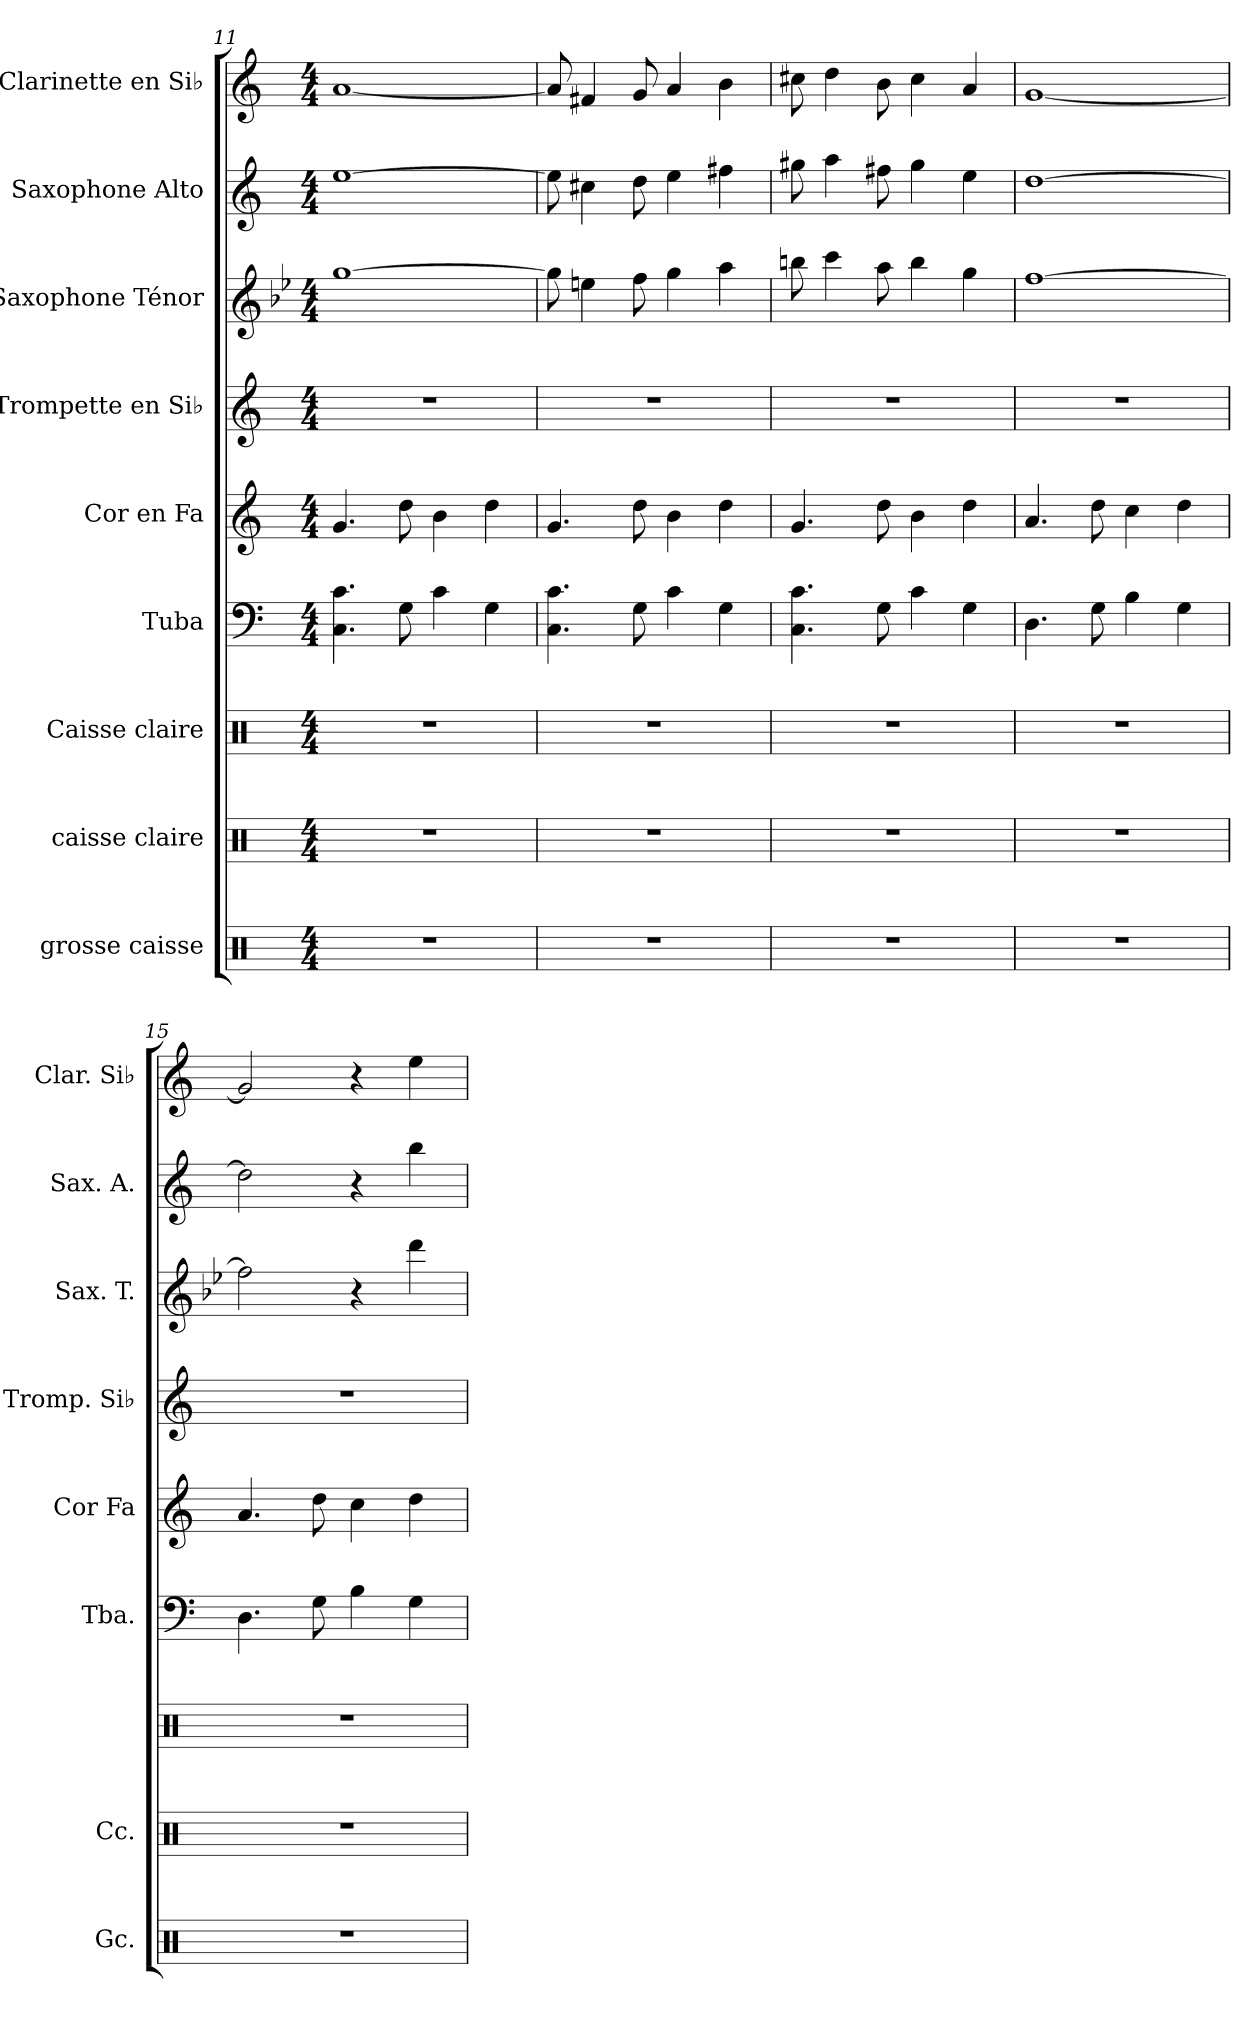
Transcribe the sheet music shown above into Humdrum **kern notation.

**kern	**kern	**kern	**kern	**kern	**kern	**kern	**kern	**kern
*part9	*part8	*part7	*part6	*part5	*part4	*part3	*part2	*part1
*staff9	*staff8	*staff7	*staff6	*staff5	*staff4	*staff3	*staff2	*staff1
*I"grosse caisse	*I"caisse claire	*I"Caisse claire	*I"Tuba	*I"Cor en Fa	*I"Trompette en Si♭	*I"Saxophone Ténor	*I"Saxophone Alto	*I"Clarinette en Si♭
*I'Gc.	*I'Cc.	*	*I'Tba.	*I'Cor Fa	*I'Tromp. Si♭	*I'Sax. T.	*I'Sax. A.	*I'Clar. Si♭
*clefX	*clefX	*clefX	*clefF4	*clefG2	*clefG2	*clefG2	*clefG2	*clefG2
*	*	*	*	*ITrd4c7	*ITrd1c2	*ITrd8c14	*ITrd5c9	*ITrd1c2
*k[]	*k[]	*k[]	*k[]	*k[b-]	*k[b-e-]	*k[b-e-]	*k[b-e-a-]	*k[b-e-]
*M4/4	*M4/4	*M4/4	*M4/4	*M4/4	*M4/4	*M4/4	*M4/4	*M4/4
=11	=11	=11	=11	=11	=11	=11	=11	=11
1r	1r	1r	4.C\ 4.c\	4.c/	1r	[1g	[1g	[1g
.	.	.	8G\	8g\	.	.	.	.
.	.	.	4c\	4e\	.	.	.	.
.	.	.	4G\	4g\	.	.	.	.
=12	=12	=12	=12	=12	=12	=12	=12	=12
1r	1r	1r	4.C\ 4.c\	4.c/	1r	8g\]	8g\]	8g/]
.	.	.	.	.	.	4en\	4en\	4en/
.	.	.	8G\	8g\	.	8f\	8f\	8f/
.	.	.	4c\	4e\	.	4g\	4g\	4g/
.	.	.	4G\	4g\	.	4a\	4an\	4a\
=13	=13	=13	=13	=13	=13	=13	=13	=13
1r	1r	1r	4.C\ 4.c\	4.c/	1r	8bn\	8bn\	8bn\
.	.	.	.	.	.	4cc\	4cc\	4cc\
.	.	.	8G\	8g\	.	8a\	8an\	8a\
.	.	.	4c\	4e\	.	4b\	4b\	4b\
.	.	.	4G\	4g\	.	4g\	4g\	4g/
=14	=14	=14	=14	=14	=14	=14	=14	=14
1r	1r	1r	4.D\	4.d/	1r	[1f	[1f	[1f
.	.	.	8G\	8g\	.	.	.	.
.	.	.	4B\	4f\	.	.	.	.
.	.	.	4G\	4g\	.	.	.	.
=15	=15	=15	=15	=15	=15	=15	=15	=15
1r	1r	1r	4.D\	4.d/	1r	2f\]	2f\]	2f/]
.	.	.	8G\	8g\	.	.	.	.
.	.	.	4B\	4f\	.	4r	4r	4r
.	.	.	4G\	4g\	.	4dd\	4dd\	4dd\
=	=	=	=	=	=	=	=	=
*-	*-	*-	*-	*-	*-	*-	*-	*-
